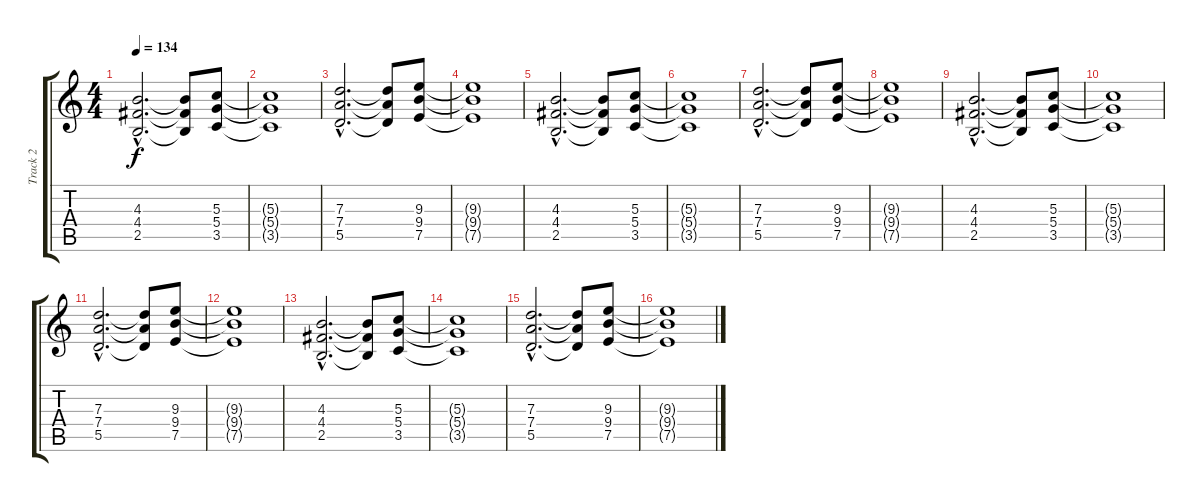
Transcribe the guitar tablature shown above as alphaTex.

\track ("Track 2" "Track 2") {instrument overdrivenguitar}
\staff {score tabs}
\tuning (E4 B3 G3 D3 A2 E2) {hide}
\ts (4 4)
\tempo 134
\clef g2
\ks c
(4.3{hac} 4.4{hac} 2.5{hac}).2{d dy f} (4.3{t} 4.4{t} 2.5{t}).8 (5.3 5.4 3.5).8 |
(5.3{t} 5.4{t} 3.5{t}).1 |
(7.3{hac} 7.4{hac} 5.5{hac}).2{d} (7.3{t} 7.4{t} 5.5{t}).8 (9.3 9.4 7.5).8 |
(9.3{t} 9.4{t} 7.5{t}).1 |
(4.3{hac} 4.4{hac} 2.5{hac}).2{d} (4.3{t} 4.4{t} 2.5{t}).8 (5.3 5.4 3.5).8 |
(5.3{t} 5.4{t} 3.5{t}).1 |
(7.3{hac} 7.4{hac} 5.5{hac}).2{d} (7.3{t} 7.4{t} 5.5{t}).8 (9.3 9.4 7.5).8 |
(9.3{t} 9.4{t} 7.5{t}).1 |
(4.3{hac} 4.4{hac} 2.5{hac}).2{d} (4.3{t} 4.4{t} 2.5{t}).8 (5.3 5.4 3.5).8 |
(5.3{t} 5.4{t} 3.5{t}).1 |
(7.3{hac} 7.4{hac} 5.5{hac}).2{d} (7.3{t} 7.4{t} 5.5{t}).8 (9.3 9.4 7.5).8 |
(9.3{t} 9.4{t} 7.5{t}).1 |
(4.3{hac} 4.4{hac} 2.5{hac}).2{d} (4.3{t} 4.4{t} 2.5{t}).8 (5.3 5.4 3.5).8 |
(5.3{t} 5.4{t} 3.5{t}).1 |
(7.3{hac} 7.4{hac} 5.5{hac}).2{d} (7.3{t} 7.4{t} 5.5{t}).8 (9.3 9.4 7.5).8 |
(9.3{t} 9.4{t} 7.5{t}).1
